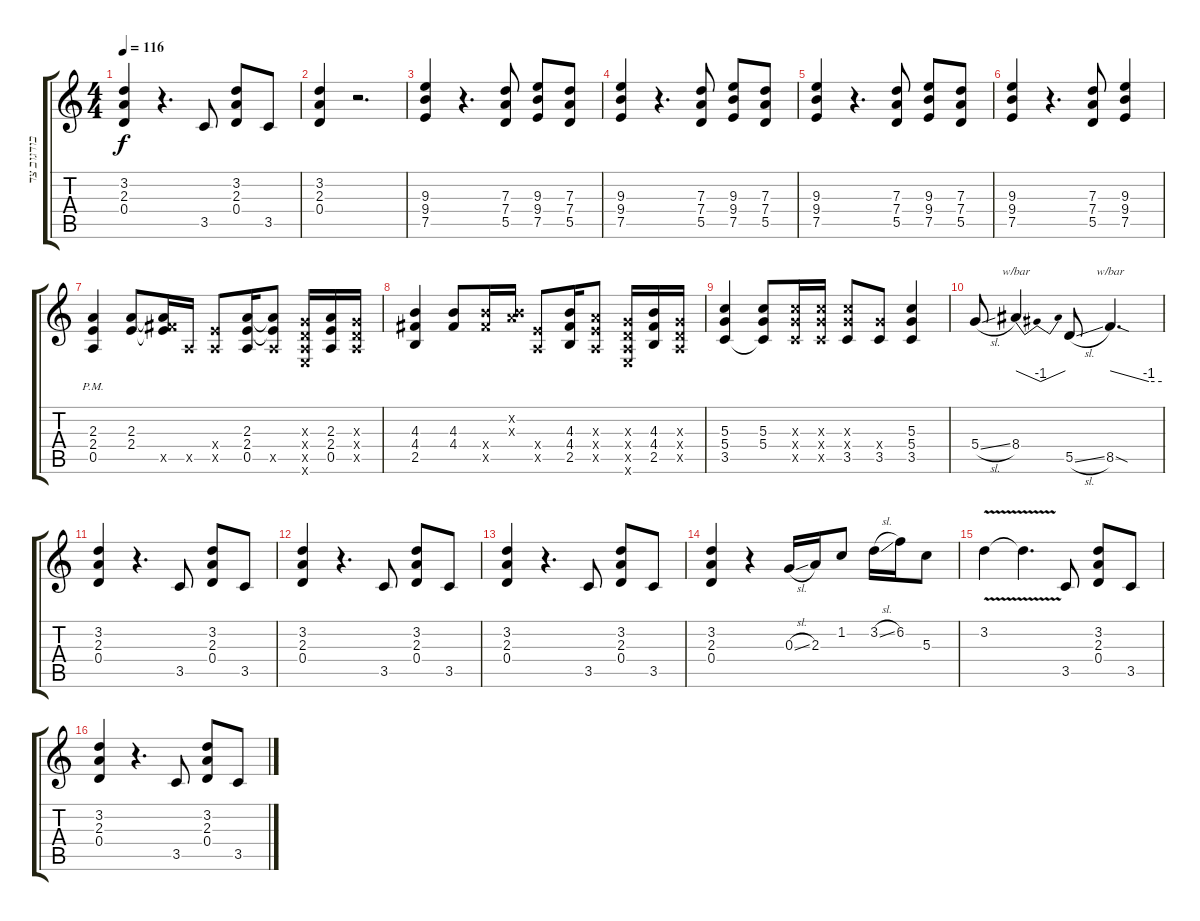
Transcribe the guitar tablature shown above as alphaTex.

\track ("בודגוב צד שמאל" "בודגוב צד ") {instrument distortionguitar}
\staff {score tabs}
\tuning (E4 B3 G3 D3 A2 E2) {hide}
\ts (4 4)
\tempo 116
\clef g2
\ks c
(3.2 2.3 0.4).4{dy f} r.4{d} 3.5.8 (3.2 2.3 0.4).8 3.5.8 |
(3.2 2.3 0.4).4 r.2{d} |
(9.3 9.4 7.5).4 r.4{d} (7.3 7.4 5.5).8 (9.3 9.4 7.5).8 (7.3 7.4 5.5).8 |
(9.3 9.4 7.5).4 r.4{d} (7.3 7.4 5.5).8 (9.3 9.4 7.5).8 (7.3 7.4 5.5).8 |
(9.3 9.4 7.5).4 r.4{d} (7.3 7.4 5.5).8 (9.3 9.4 7.5).8 (7.3 7.4 5.5).8 |
(9.3 9.4 7.5).4 r.4{d} (7.3 7.4 5.5).8 (9.3 9.4 7.5).4 |
(2.3 2.4 0.5{pm}).4 (2.3 2.4).8 (2.3{t} 2.4{t} 9.5{x}).16 0.5{x}.16 (2.4{x} 0.5{x}).8 (2.3 2.4 0.5).16 (2.3{t} 2.4{t} 0.5{x}).8 (0.3{x} 0.4{x} 0.5{x} 0.6{x}).16 (2.3 2.4 0.5).16 (0.3{x} 0.4{x} 0.5{x}).16 |
(4.3 4.4 2.5).4 (4.3 4.4).8 (9.4{x} 9.5{x}).16 (0.2{x} 2.3{x}).16 (2.4{x} 0.5{x}).8 (4.3 4.4 2.5).16 (2.3{x} 2.4{x} 0.5{x}).8 (0.3{x} 0.4{x} 0.5{x} 0.6{x}).16 (4.3 4.4 2.5).16 (0.3{x} 0.4{x} 0.5{x}).16 |
(5.3 5.4 3.5).4 (5.3 5.4 3.5{t}).8 (5.3{x} 5.4{x} 3.5{x}).16 (5.3{x} 5.4{x} 3.5{x}).16 (5.3{x} 5.4{x} 3.5).8 (5.4{x} 3.5).8 (5.3 5.4 3.5).4 |
5.4{sl}.8 8.4.4{d tbe (dip default 0 0 30 -4 60 0)} 5.5{sl}.8 8.5{sod}.4{d tbe (custom default 0 0 45 -4 60 -4)} |
(3.2 2.3 0.4).4 r.4{d} 3.5.8 (3.2 2.3 0.4).8 3.5.8 |
(3.2 2.3 0.4).4 r.4{d} 3.5.8 (3.2 2.3 0.4).8 3.5.8 |
(3.2 2.3 0.4).4 r.4{d} 3.5.8 (3.2 2.3 0.4).8 3.5.8 |
(3.2 2.3 0.4).4 r.4 0.3{sl}.16 2.3.16 1.2.8 3.2{sl}.16 6.2.16 5.3.8 |
3.2{v}.4 3.2{t}.4{d} 3.5.8 (3.2 2.3 0.4).8 3.5.8 |
(3.2 2.3 0.4).4 r.4{d} 3.5.8 (3.2 2.3 0.4).8 3.5.8
